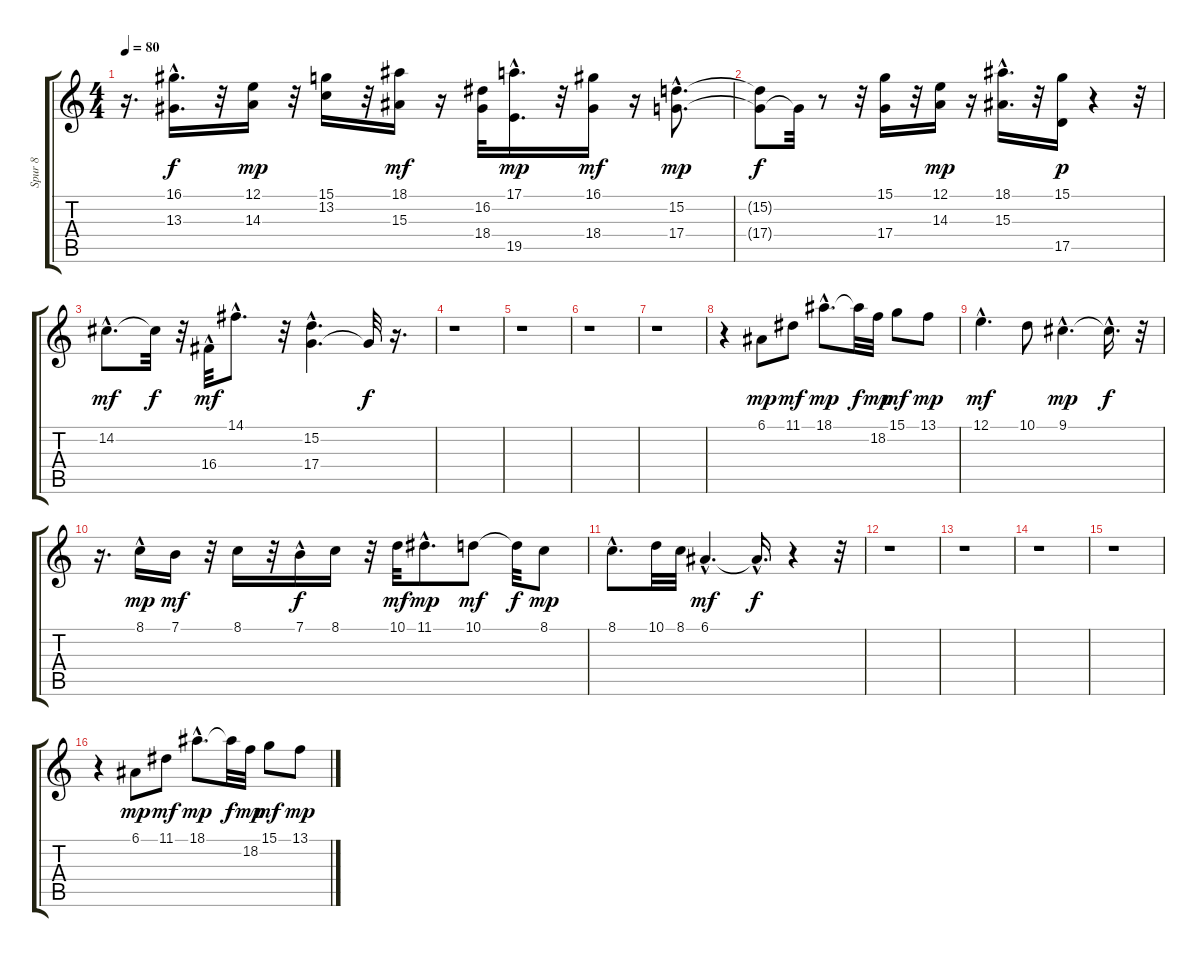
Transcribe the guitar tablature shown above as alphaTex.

\track ("Spur 8" "Spur 8") {instrument electricgrandpiano}
\staff {score tabs}
\tuning (E4 B3 G3 D3 A2 E2) {hide}
\ts (4 4)
\tempo 80
\clef g2
\ks c
r.16{d dy f} (16.1{hac} 13.3{hac}).16{d} r.32 (12.1 14.3).16{dy mp} r.32 (15.1 13.2).16 r.32 (18.1 15.3).16{dy mf} r.16 (16.2 18.4).32 (17.1{hac} 19.5{hac}).16{d dy mp} r.32 (16.1 18.4).16{dy mf} r.16 (15.2{hac} 17.4{hac}).8{d dy mp} |
(15.2{t} 17.4{t}).8{dy f} 17.4{t}.32 r.8 r.32 (15.1 17.4).16 r.32 (12.1 14.3).16{dy mp} r.16 (18.1{hac} 15.3{hac}).16{d} r.32 (15.1 17.5).16{dy p} r.4 r.32 |
14.2{hac}.8{d dy mf} 14.2{t}.32{dy f} r.32 16.4{hac}.32{dy mf} 14.1{hac}.8{d} r.32 (15.2{hac} 17.4{hac}).4{d} 17.4{t}.32{dy f} r.16{d} |
r.1 |
r.1 |
r.1 |
r.1 |
r.4 6.1.8{dy mp} 11.1.8{dy mf} 18.1{hac}.8{d dy mp} 18.1{t}.32{dy f} 18.2.32{dy mp} 15.1.8{dy mf} 13.1.8{dy mp} |
12.1{hac}.4{d dy mf} 10.1.8 9.1{hac}.4{d dy mp} 9.1{hac t}.16{d dy f} r.32 |
r.16{d} 8.1{hac}.16{dy mp} 7.1.16{dy mf} r.32 8.1.16 r.32 7.1{hac}.16{dy f} 8.1.16 r.32 10.1.32{dy mf} 11.1{hac}.8{d dy mp} 10.1.8{dy mf} 10.1{t}.32{dy f} 8.1.8{dy mp} |
8.1{hac}.8{d} 10.1.32 8.1.32 6.1{hac}.4{d dy mf} 6.1{hac t}.16{d dy f} r.4 r.32 |
r.1 |
r.1 |
r.1 |
r.1 |
r.4 6.1.8{dy mp} 11.1.8{dy mf} 18.1{hac}.8{d dy mp} 18.1{t}.32{dy f} 18.2.32{dy mp} 15.1.8{dy mf} 13.1.8{dy mp}
